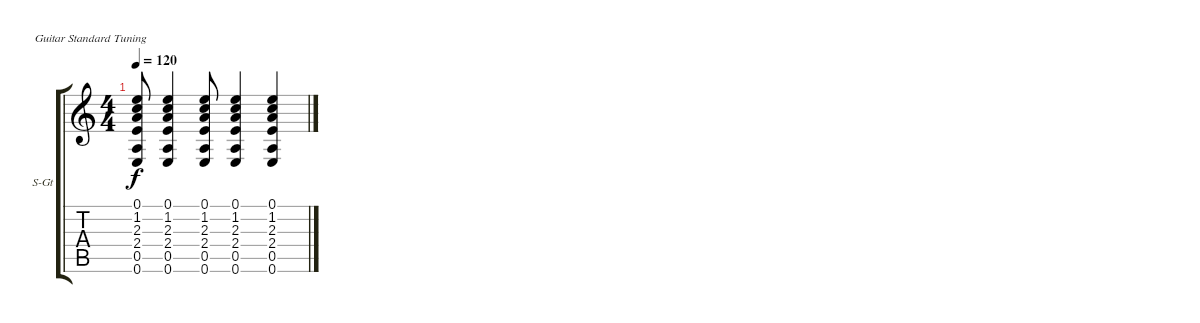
\defaultSystemsLayout 4
\bracketExtendMode groupsimilarinstruments
\firstSystemTrackNameOrientation horizontal
\otherSystemsTrackNameOrientation horizontal
\track ("В. Бутусов (гитара)" "S-Gt") {instrument acousticguitarsteel}
\staff {score tabs}
\tuning (E4 B3 G3 D3 A2 E2)
\ts (4 4)
\tempo 120
\clef g2
\ks c
(0.1 1.2 2.3 2.4 0.5 0.6).8{dy f} (0.1 1.2 2.3 2.4 0.5 0.6).4 (0.1 1.2 2.3 2.4 0.5 0.6).8 (0.1 1.2 2.3 2.4 0.5 0.6).4 (0.1 1.2 2.3 2.4 0.5 0.6).4
